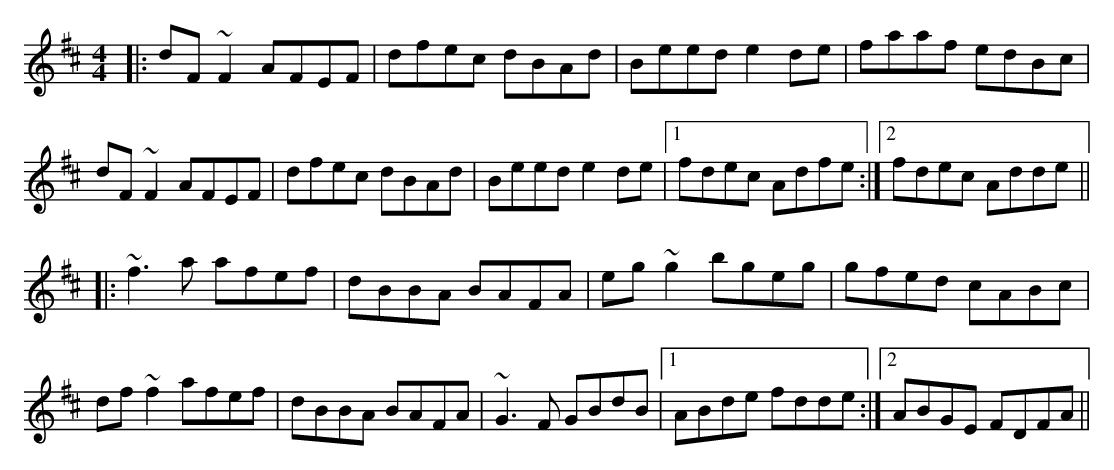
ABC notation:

X:1
M:4/4
K:D
|:dF~F2 AFEF|dfec dBAd|Beed e2de|faaf edBc|
dF~F2 AFEF|dfec dBAd|Beed e2de|1 fdec Adfe:|2 fdec Adde||
|:~f3a afef|dBBA BAFA|eg~g2 bgeg|gfed cABc|
df~f2 afef|dBBA BAFA|~G3F GBdB|1 ABde fdde:|2 ABGE FDFA||
